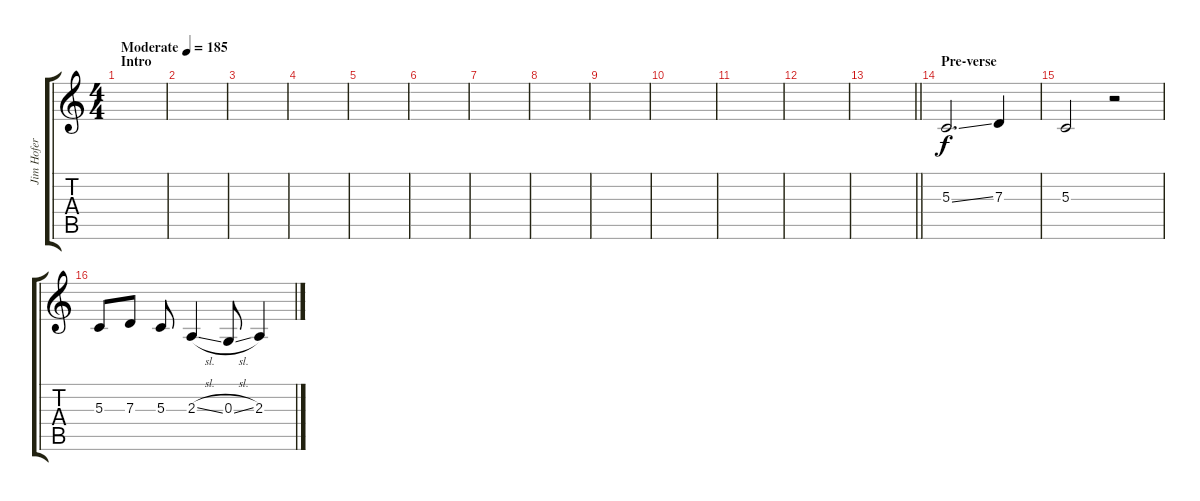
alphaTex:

\track ("Jim Hofer (Trombone)" "Jim Hofer ") {instrument trombone}
\staff {score tabs}
\tuning (E4 B3 G3 D3 A2 E2) {hide}
\ts (4 4)
\section ("" "Intro")
\tempo (185 "Moderate")
\clef g2
\ks c
|
|
|
|
|
|
|
|
|
|
|
|
\barLineRight lightlight
|
\section ("" "Pre-verse")
5.3{ss}.2{d} 7.3.4 |
5.3.2 r.2 |
5.3.8 7.3.8 5.3.8 2.3{sl}.4 0.3{sl}.8 2.3.4
